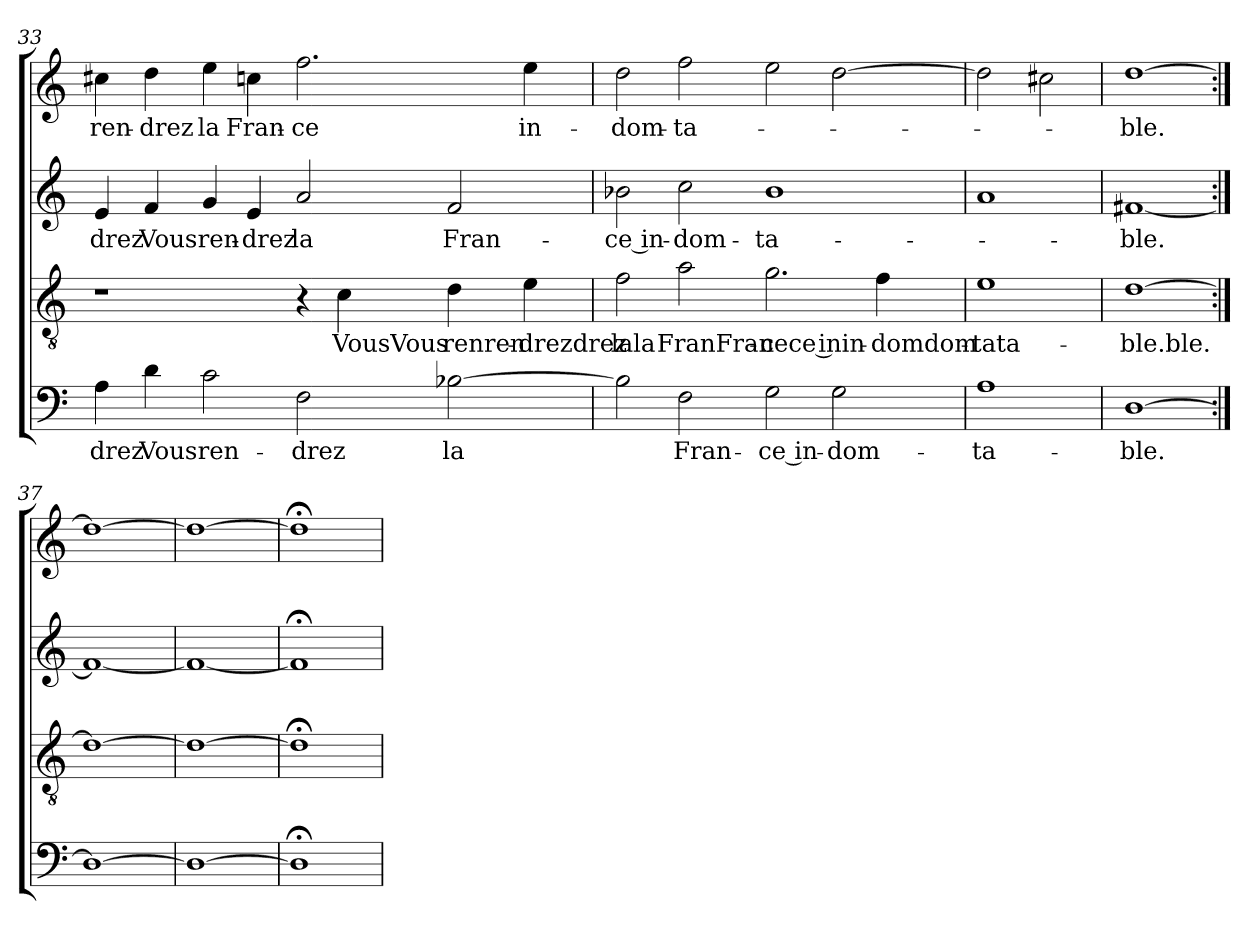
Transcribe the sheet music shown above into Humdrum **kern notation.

**kern	**text	**kern	**text	**kern	**text	**kern	**text
*part4	*part4	*part3	*part3	*part2	*part2	*part1	*part1
*staff4	*staff4	*staff3	*staff3	*staff2	*staff2	*staff1	*staff1
*clefF4	*	*clefGv2	*	*clefG2	*	*clefG2	*
*k[]	*	*k[]	*	*k[]	*	*k[]	*
=33	=33	=33	=33	=33	=33	=33	=33
4A	-drez	1r	.	4e	-drez	4cc#X	ren-
4d	Vous	.	.	4f	Vous	4dd	-drez
2c	ren-	.	.	4g	ren-	4ee	la
.	.	.	.	4e	-drez	4ccn	Fran-
2F	-drez	4r	.	2a	la	2.ff	-ce
.	.	4c	VousVous	.	.	.	.
[2B-X	la	4d	renren-	2f	Fran-	.	.
.	.	4e	-drezdrez	.	.	4ee	in-
=34	=34	=34	=34	=34	=34	=34	=34
2B-]	.	2f	lala	2b-X	-ce in-	2dd	-dom-
2F	Fran-	2a	FranFran-	2cc	-dom-	2ff	-ta-
2G	-ce in-	2.g	-cece inin-	1b-	-ta-	2ee	.
2G	-dom-	.	.	.	.	[2dd	.
.	.	4f	-domdom-	.	.	.	.
=35	=35	=35	=35	=35	=35	=35	=35
1A	-ta-	1e	-tata-	1a	.	2dd]	.
.	.	.	.	.	.	2cc#X	.
=36	=36	=36	=36	=36	=36	=36	=36
[1D	-ble.	[1d	-ble.ble.	[1f#X	-ble.	[1dd	-ble.
=37:|!	=37:|!	=37:|!	=37:|!	=37:|!	=37:|!	=37:|!	=37:|!
1D_	.	1d_	.	1f#_	.	1dd_	.
=38	=38	=38	=38	=38	=38	=38	=38
1D_	.	1d_	.	1f#_	.	1dd_	.
=39	=39	=39	=39	=39	=39	=39	=39
1D;<]	.	1d;<]	.	1f#;<]	.	1dd;<]	.
=	=	=	=	=	=	=	=
*-	*-	*-	*-	*-	*-	*-	*-
